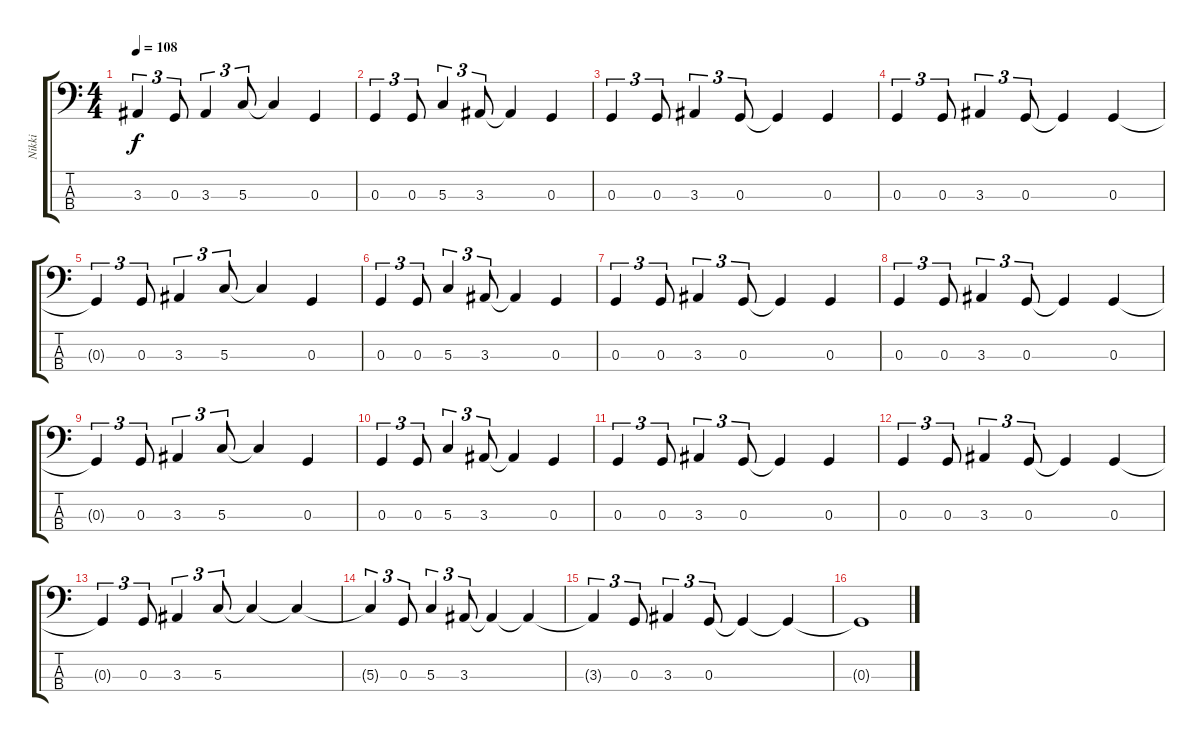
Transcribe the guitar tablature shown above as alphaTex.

\track ("Nikki" "Nikki") {instrument electricbasspick}
\staff {score tabs}
\tuning (F2 C2 G1 D1) {hide}
\ts (4 4)
\tempo 108
\clef f4
\ks c
3.3{t}.4{tu (3 2) dy f} 0.3.8{tu (3 2)} 3.3.4{tu (3 2)} 5.3.8{tu (3 2)} 5.3{t}.4 0.3.4 |
0.3.4{tu (3 2)} 0.3.8{tu (3 2)} 5.3.4{tu (3 2)} 3.3.8{tu (3 2)} 3.3{t}.4 0.3.4 |
0.3.4{tu (3 2)} 0.3.8{tu (3 2)} 3.3.4{tu (3 2)} 0.3.8{tu (3 2)} 0.3{t}.4 0.3.4 |
0.3.4{tu (3 2)} 0.3.8{tu (3 2)} 3.3.4{tu (3 2)} 0.3.8{tu (3 2)} 0.3{t}.4 0.3.4 |
0.3{t}.4{tu (3 2)} 0.3.8{tu (3 2)} 3.3.4{tu (3 2)} 5.3.8{tu (3 2)} 5.3{t}.4 0.3.4 |
0.3.4{tu (3 2)} 0.3.8{tu (3 2)} 5.3.4{tu (3 2)} 3.3.8{tu (3 2)} 3.3{t}.4 0.3.4 |
0.3.4{tu (3 2)} 0.3.8{tu (3 2)} 3.3.4{tu (3 2)} 0.3.8{tu (3 2)} 0.3{t}.4 0.3.4 |
0.3.4{tu (3 2)} 0.3.8{tu (3 2)} 3.3.4{tu (3 2)} 0.3.8{tu (3 2)} 0.3{t}.4 0.3.4 |
0.3{t}.4{tu (3 2)} 0.3.8{tu (3 2)} 3.3.4{tu (3 2)} 5.3.8{tu (3 2)} 5.3{t}.4 0.3.4 |
0.3.4{tu (3 2)} 0.3.8{tu (3 2)} 5.3.4{tu (3 2)} 3.3.8{tu (3 2)} 3.3{t}.4 0.3.4 |
0.3.4{tu (3 2)} 0.3.8{tu (3 2)} 3.3.4{tu (3 2)} 0.3.8{tu (3 2)} 0.3{t}.4 0.3.4 |
0.3.4{tu (3 2)} 0.3.8{tu (3 2)} 3.3.4{tu (3 2)} 0.3.8{tu (3 2)} 0.3{t}.4 0.3.4 |
0.3{t}.4{tu (3 2)} 0.3.8{tu (3 2)} 3.3.4{tu (3 2)} 5.3.8{tu (3 2)} 5.3{t}.4 5.3{t}.4 |
5.3{t}.4{tu (3 2)} 0.3.8{tu (3 2)} 5.3.4{tu (3 2)} 3.3.8{tu (3 2)} 3.3{t}.4 3.3{t}.4 |
3.3{t}.4{tu (3 2)} 0.3.8{tu (3 2)} 3.3.4{tu (3 2)} 0.3.8{tu (3 2)} 0.3{t}.4 0.3{t}.4 |
0.3{t}.1
